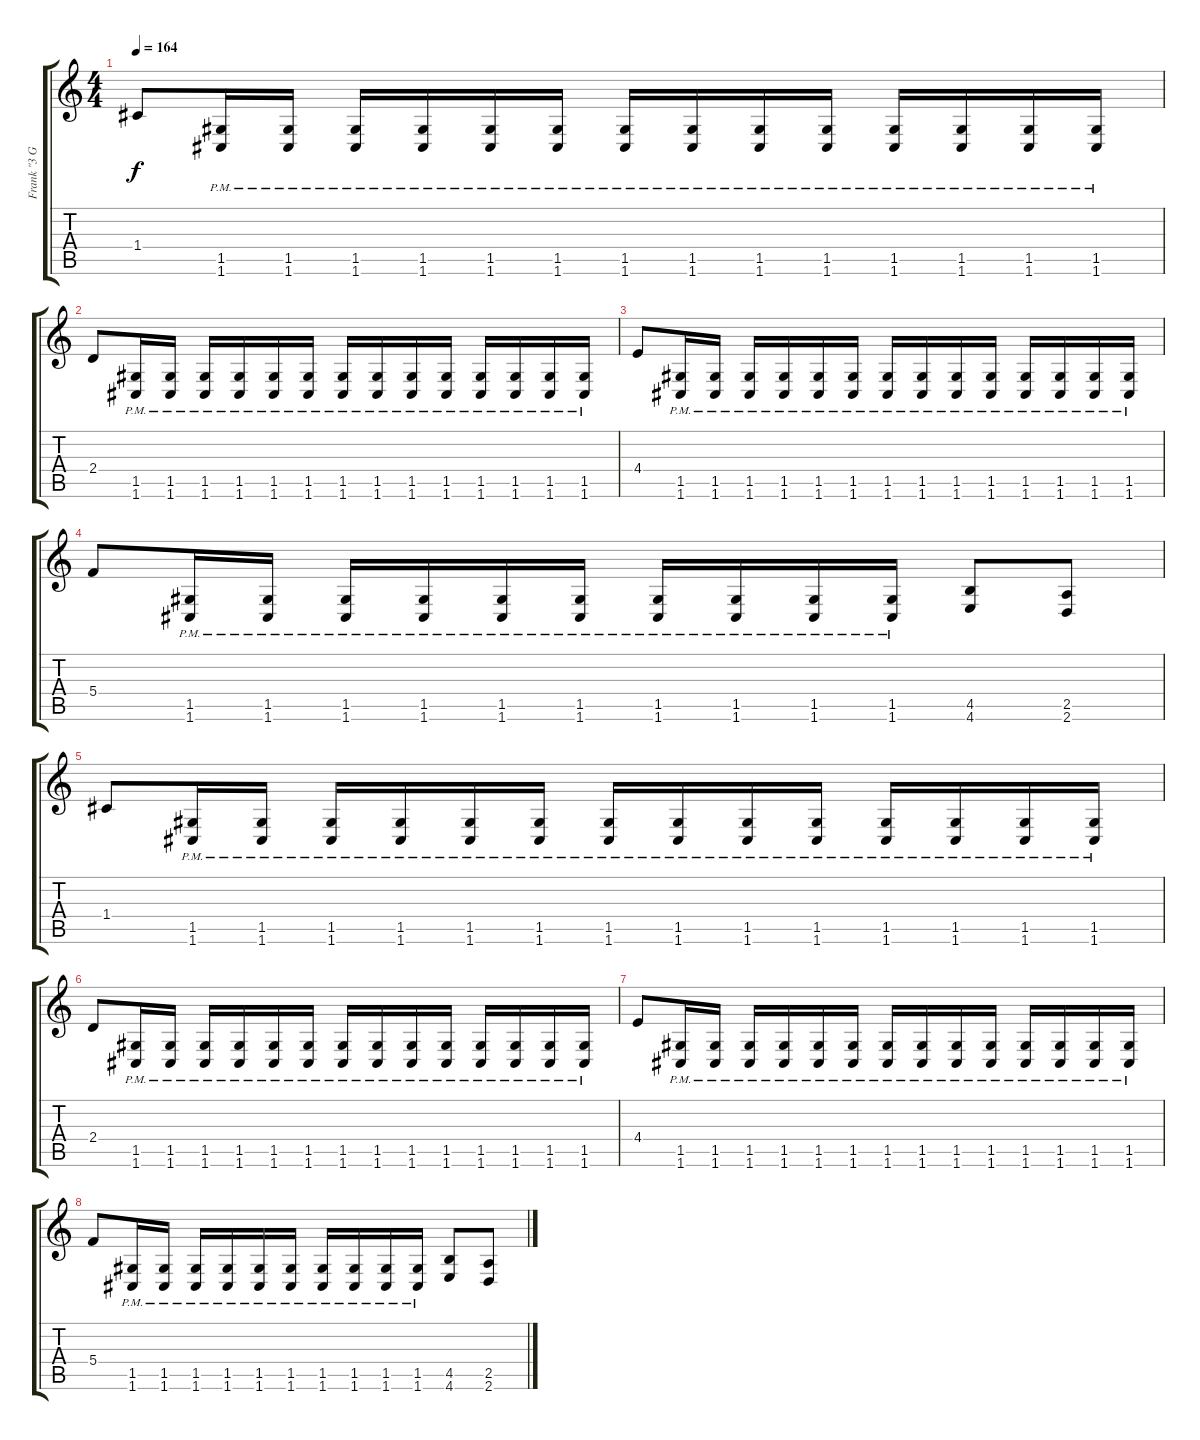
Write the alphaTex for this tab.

\track ("Frank \"3 Gun\" Novinec (Guitar)" "Frank \"3 G") {instrument distortionguitar}
\staff {score tabs}
\tuning (D4 A3 F3 C3 G2 C2) {hide}
\ts (4 4)
\tempo 164
\clef g2
\ks c
1.4.8{dy f} (1.5{pm} 1.6{pm}).16 (1.5{pm} 1.6{pm}).16 (1.5{pm} 1.6{pm}).16 (1.5{pm} 1.6{pm}).16 (1.5{pm} 1.6{pm}).16 (1.5{pm} 1.6{pm}).16 (1.5{pm} 1.6{pm}).16 (1.5{pm} 1.6{pm}).16 (1.5{pm} 1.6{pm}).16 (1.5{pm} 1.6{pm}).16 (1.5{pm} 1.6{pm}).16 (1.5{pm} 1.6{pm}).16 (1.5{pm} 1.6{pm}).16 (1.5{pm} 1.6{pm}).16 |
2.4.8 (1.5{pm} 1.6{pm}).16 (1.5{pm} 1.6{pm}).16 (1.5{pm} 1.6{pm}).16 (1.5{pm} 1.6{pm}).16 (1.5{pm} 1.6{pm}).16 (1.5{pm} 1.6{pm}).16 (1.5{pm} 1.6{pm}).16 (1.5{pm} 1.6{pm}).16 (1.5{pm} 1.6{pm}).16 (1.5{pm} 1.6{pm}).16 (1.5{pm} 1.6{pm}).16 (1.5{pm} 1.6{pm}).16 (1.5{pm} 1.6{pm}).16 (1.5{pm} 1.6{pm}).16 |
4.4.8 (1.5{pm} 1.6{pm}).16 (1.5{pm} 1.6{pm}).16 (1.5{pm} 1.6{pm}).16 (1.5{pm} 1.6{pm}).16 (1.5{pm} 1.6{pm}).16 (1.5{pm} 1.6{pm}).16 (1.5{pm} 1.6{pm}).16 (1.5{pm} 1.6{pm}).16 (1.5{pm} 1.6{pm}).16 (1.5{pm} 1.6{pm}).16 (1.5{pm} 1.6{pm}).16 (1.5{pm} 1.6{pm}).16 (1.5{pm} 1.6{pm}).16 (1.5{pm} 1.6{pm}).16 |
5.4.8 (1.5{pm} 1.6{pm}).16 (1.5{pm} 1.6{pm}).16 (1.5{pm} 1.6{pm}).16 (1.5{pm} 1.6{pm}).16 (1.5{pm} 1.6{pm}).16 (1.5{pm} 1.6{pm}).16 (1.5{pm} 1.6{pm}).16 (1.5{pm} 1.6{pm}).16 (1.5{pm} 1.6{pm}).16 (1.5{pm} 1.6{pm}).16 (4.5 4.6).8 (2.5 2.6).8 |
1.4.8 (1.5{pm} 1.6{pm}).16 (1.5{pm} 1.6{pm}).16 (1.5{pm} 1.6{pm}).16 (1.5{pm} 1.6{pm}).16 (1.5{pm} 1.6{pm}).16 (1.5{pm} 1.6{pm}).16 (1.5{pm} 1.6{pm}).16 (1.5{pm} 1.6{pm}).16 (1.5{pm} 1.6{pm}).16 (1.5{pm} 1.6{pm}).16 (1.5{pm} 1.6{pm}).16 (1.5{pm} 1.6{pm}).16 (1.5{pm} 1.6{pm}).16 (1.5{pm} 1.6{pm}).16 |
2.4.8 (1.5{pm} 1.6{pm}).16 (1.5{pm} 1.6{pm}).16 (1.5{pm} 1.6{pm}).16 (1.5{pm} 1.6{pm}).16 (1.5{pm} 1.6{pm}).16 (1.5{pm} 1.6{pm}).16 (1.5{pm} 1.6{pm}).16 (1.5{pm} 1.6{pm}).16 (1.5{pm} 1.6{pm}).16 (1.5{pm} 1.6{pm}).16 (1.5{pm} 1.6{pm}).16 (1.5{pm} 1.6{pm}).16 (1.5{pm} 1.6{pm}).16 (1.5{pm} 1.6{pm}).16 |
4.4.8 (1.5{pm} 1.6{pm}).16 (1.5{pm} 1.6{pm}).16 (1.5{pm} 1.6{pm}).16 (1.5{pm} 1.6{pm}).16 (1.5{pm} 1.6{pm}).16 (1.5{pm} 1.6{pm}).16 (1.5{pm} 1.6{pm}).16 (1.5{pm} 1.6{pm}).16 (1.5{pm} 1.6{pm}).16 (1.5{pm} 1.6{pm}).16 (1.5{pm} 1.6{pm}).16 (1.5{pm} 1.6{pm}).16 (1.5{pm} 1.6{pm}).16 (1.5{pm} 1.6{pm}).16 |
5.4.8 (1.5{pm} 1.6{pm}).16 (1.5{pm} 1.6{pm}).16 (1.5{pm} 1.6{pm}).16 (1.5{pm} 1.6{pm}).16 (1.5{pm} 1.6{pm}).16 (1.5{pm} 1.6{pm}).16 (1.5{pm} 1.6{pm}).16 (1.5{pm} 1.6{pm}).16 (1.5{pm} 1.6{pm}).16 (1.5{pm} 1.6{pm}).16 (4.5 4.6).8 (2.5 2.6).8
